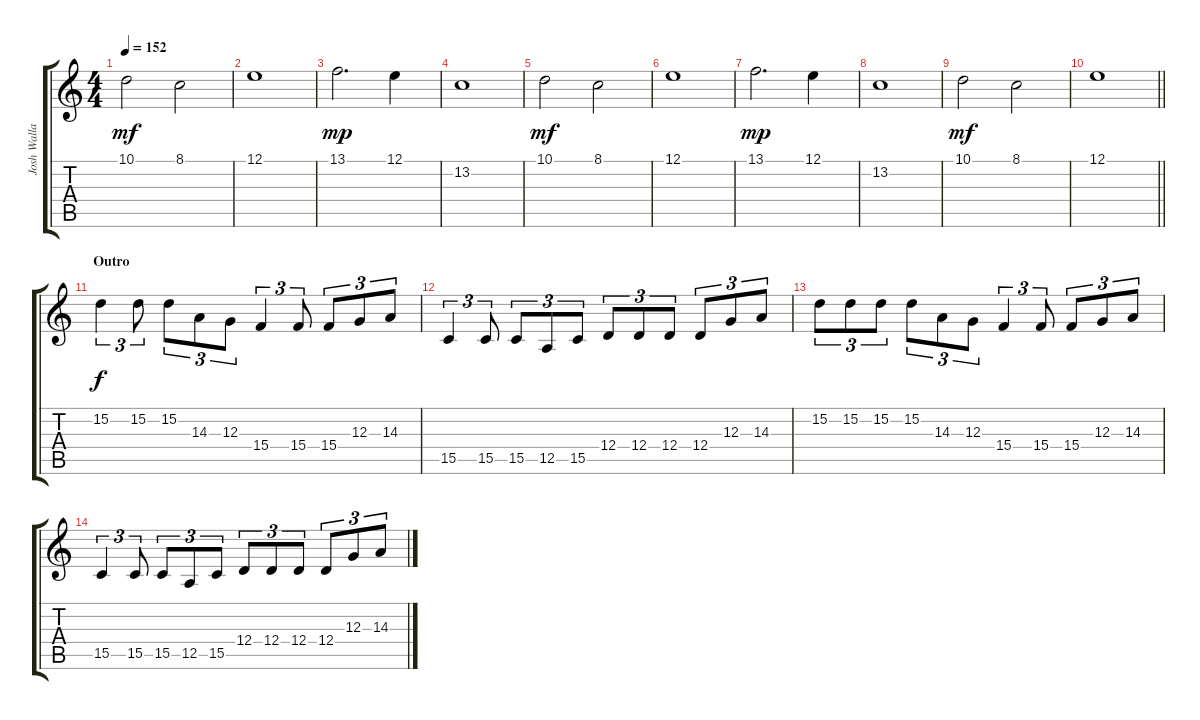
\track ("Josh Wallace (Flute)" "Josh Walla") {instrument flute}
\staff {score tabs}
\tuning (E4 B3 G3 D3 A2 E2) {hide}
\ts (4 4)
\tempo 152
\clef g2
\ks c
10.1.2{dy mf} 8.1.2 |
12.1.1 |
13.1.2{d dy mp} 12.1.4 |
13.2.1 |
10.1.2{dy mf} 8.1.2 |
12.1.1 |
13.1.2{d dy mp} 12.1.4 |
13.2.1 |
10.1.2{dy mf} 8.1.2 |
\barLineRight lightlight
12.1.1 |
\section ("" "Outro")
15.2.4{tu (3 2) dy f} 15.2.8{tu (3 2)} 15.2.8{tu (3 2)} 14.3.8{tu (3 2)} 12.3.8{tu (3 2)} 15.4.4{tu (3 2)} 15.4.8{tu (3 2)} 15.4.8{tu (3 2)} 12.3.8{tu (3 2)} 14.3.8{tu (3 2)} |
15.5.4{tu (3 2)} 15.5.8{tu (3 2)} 15.5.8{tu (3 2)} 12.5.8{tu (3 2)} 15.5.8{tu (3 2)} 12.4.8{tu (3 2)} 12.4.8{tu (3 2)} 12.4.8{tu (3 2)} 12.4.8{tu (3 2)} 12.3.8{tu (3 2)} 14.3.8{tu (3 2)} |
15.2.8{tu (3 2)} 15.2.8{tu (3 2)} 15.2.8{tu (3 2)} 15.2.8{tu (3 2)} 14.3.8{tu (3 2)} 12.3.8{tu (3 2)} 15.4.4{tu (3 2)} 15.4.8{tu (3 2)} 15.4.8{tu (3 2)} 12.3.8{tu (3 2)} 14.3.8{tu (3 2)} |
15.5.4{tu (3 2)} 15.5.8{tu (3 2)} 15.5.8{tu (3 2)} 12.5.8{tu (3 2)} 15.5.8{tu (3 2)} 12.4.8{tu (3 2)} 12.4.8{tu (3 2)} 12.4.8{tu (3 2)} 12.4.8{tu (3 2)} 12.3.8{tu (3 2)} 14.3.8{tu (3 2)}
